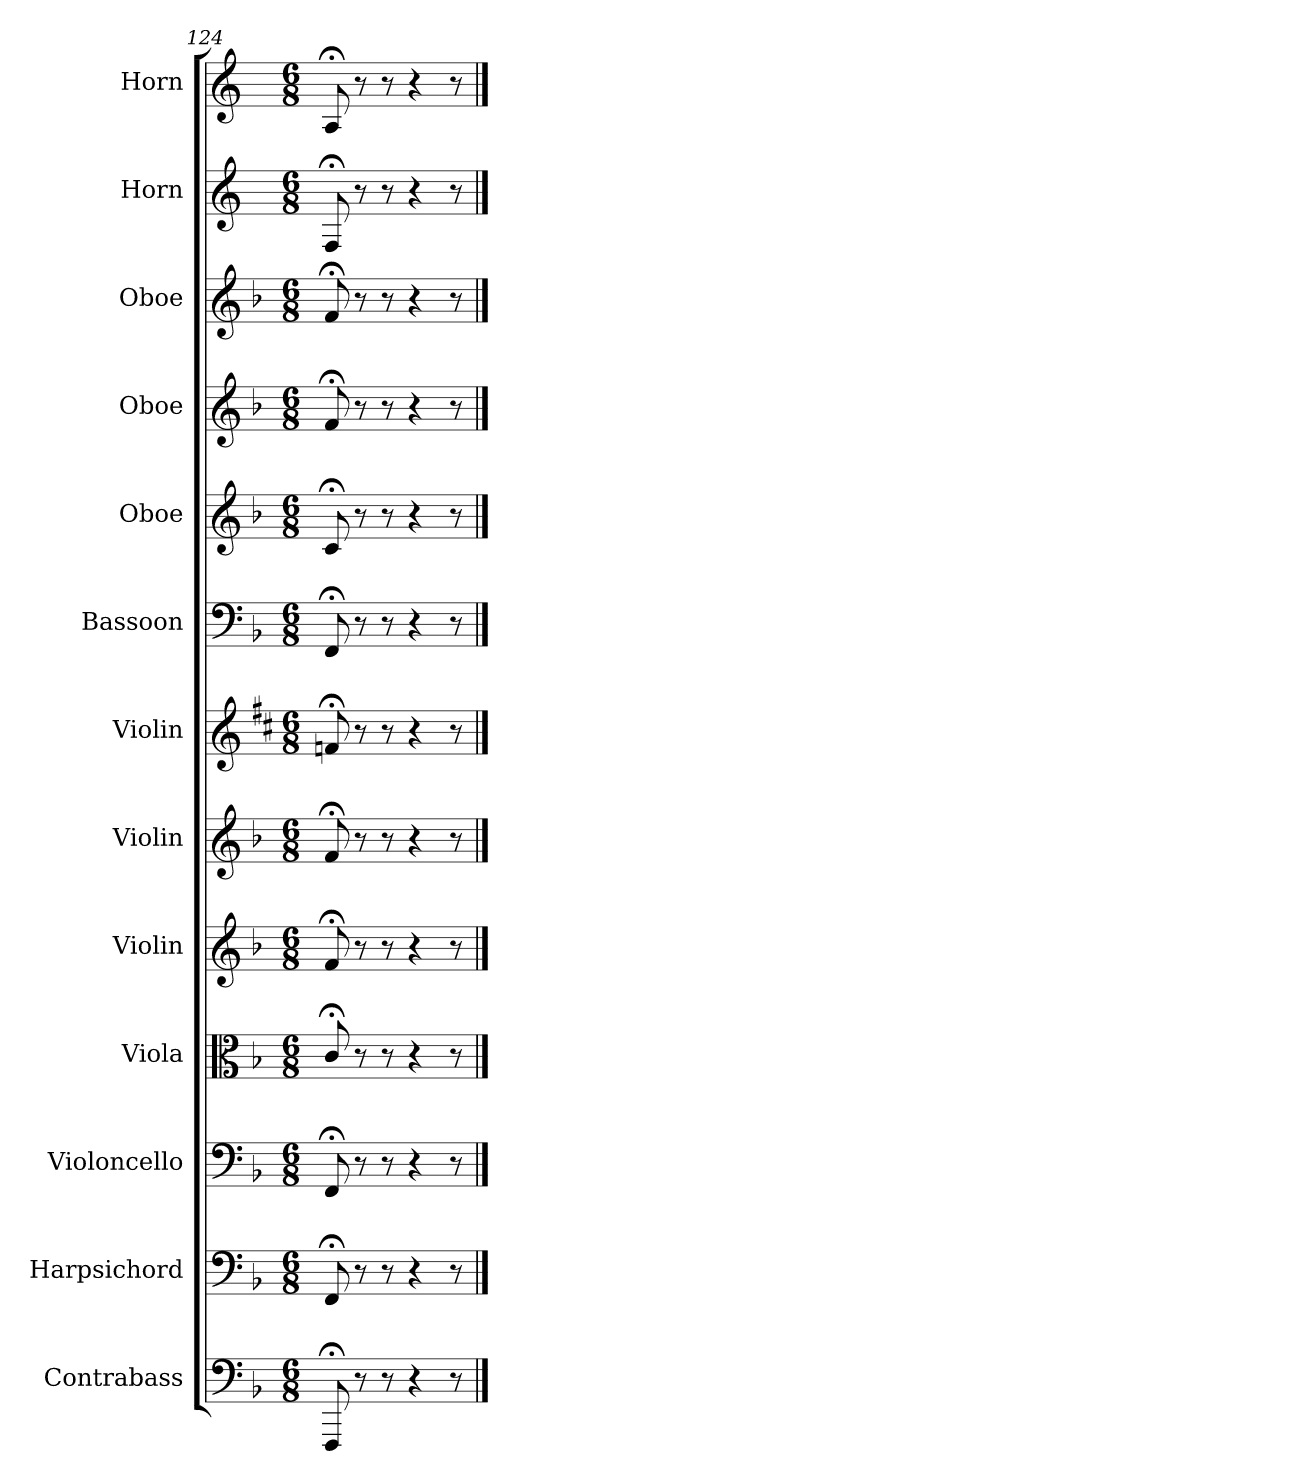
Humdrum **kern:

**kern	**kern	**kern	**kern	**kern	**kern	**kern	**kern	**kern	**kern	**kern	**kern	**kern
*part13	*part12	*part11	*part10	*part9	*part8	*part7	*part6	*part5	*part4	*part3	*part2	*part1
*staff13	*staff12	*staff11	*staff10	*staff9	*staff8	*staff7	*staff6	*staff5	*staff4	*staff3	*staff2	*staff1
*I"Contrabass	*I"Harpsichord	*I"Violoncello	*I"Viola	*I"Violin	*I"Violin	*I"Violin	*I"Bassoon	*I"Oboe	*I"Oboe	*I"Oboe	*I"Horn	*I"Horn
*I'Cb	*I'Hpschd	*I'Vc	*I'Vla	*I'Vln	*I'Vln	*I'Vln	*I'Bsn	*I'Ob	*I'Ob	*I'Ob	*I'Hn	*I'Hn
*clefF4	*clefF4	*clefF4	*clefC3	*clefG2	*clefG2	*clefG2	*clefF4	*clefG2	*clefG2	*clefG2	*clefG2	*clefG2
*ITrd7c12	*	*	*	*	*	*	*	*	*	*	*ITrd4c7	*ITrd4c7
*k[b-]	*k[b-]	*k[b-]	*k[b-]	*k[b-]	*k[b-]	*k[f#c#]	*k[b-]	*k[b-]	*k[b-]	*k[b-]	*k[b-]	*k[b-]
*F:	*F:	*F:	*F:	*F:	*F:	*D:	*F:	*F:	*F:	*F:	*F:	*F:
*M6/8	*M6/8	*M6/8	*M6/8	*M6/8	*M6/8	*M6/8	*M6/8	*M6/8	*M6/8	*M6/8	*M6/8	*M6/8
=124	=124	=124	=124	=124	=124	=124	=124	=124	=124	=124	=124	=124
8FFFF;</	8FF;</	8FF;</	8c;</	8f;</	8f;</	8fn;</	8FF;</	8c;</	8f;</	8f;</	8BB-;</	8D;</
8r	8r	8r	8r	8r	8r	8r	8r	8r	8r	8r	8r	8r
8r	8r	8r	8r	8r	8r	8r	8r	8r	8r	8r	8r	8r
4r	4r	4r	4r	4r	4r	4r	4r	4r	4r	4r	4r	4r
8r	8r	8r	8r	8r	8r	8r	8r	8r	8r	8r	8r	8r
==	==	==	==	==	==	==	==	==	==	==	==	==
*-	*-	*-	*-	*-	*-	*-	*-	*-	*-	*-	*-	*-
